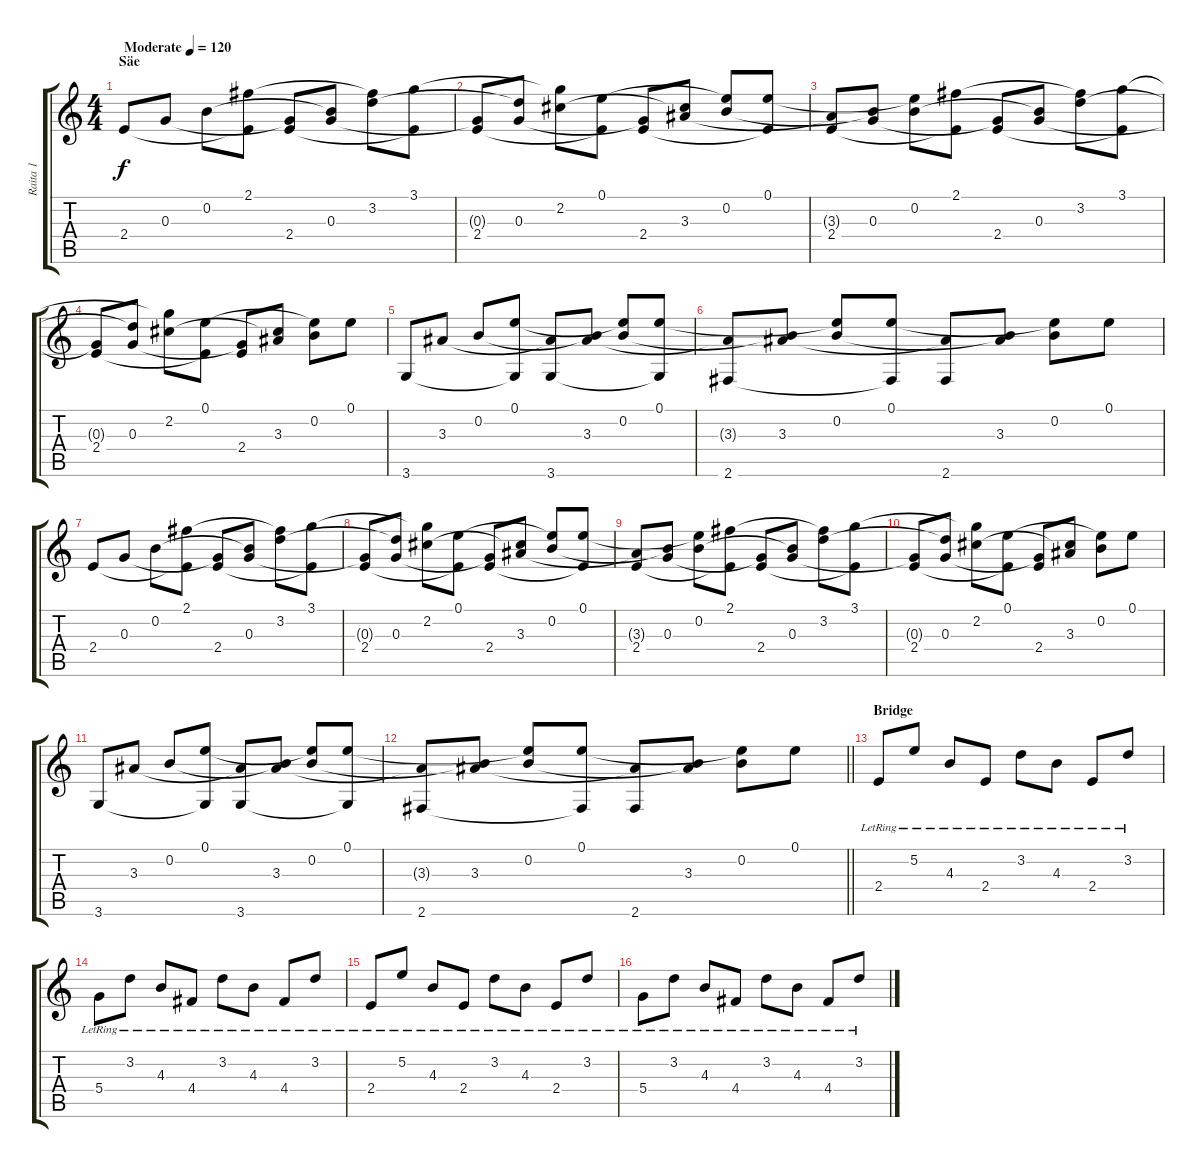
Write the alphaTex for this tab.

\track ("Raita 1" "Raita 1") {instrument acousticguitarsteel}
\staff {score tabs}
\tuning (E4 B3 G3 D3 A2 E2) {hide}
\ts (4 4)
\section ("" "Säe")
\tempo (120 "Moderate")
\clef g2
\ks c
2.4.8{dy f instrument acousticguitarsteel} 0.3.8 0.2.8 (2.1 2.4{t}).8 (0.3{t} 2.4).8 (0.2{t} 0.3).8 (2.1{t} 3.2).8 (3.1 2.4{t}).8 |
(0.3{t} 2.4).8 (3.2{t} 0.3).8 (3.1{t} 2.2).8 (0.1 2.4{t}).8 (0.3{t} 2.4).8 (2.2{t} 3.3).8 (0.1{t} 0.2).8 (0.1 2.4{t}).8 |
(3.3{t} 2.4).8 (0.2{t} 0.3).8 (0.1{t} 0.2).8 (2.1 2.4{t}).8 (0.3{t} 2.4).8 (0.2{t} 0.3).8 (2.1{t} 3.2).8 (3.1 2.4{t}).8 |
(0.3{t} 2.4).8 (3.2{t} 0.3).8 (3.1{t} 2.2).8 (0.1 2.4{t}).8 (0.3{t} 2.4).8 (2.2{t} 3.3).8 (0.1{t} 0.2).8 0.1.8 |
3.6.8 3.3.8 0.2.8 (0.1 3.6{t}).8 (3.3{t} 3.6).8 (0.2{t} 3.3).8 (0.1{t} 0.2).8 (0.1 3.6{t}).8 |
(3.3{t} 2.6).8 (0.2{t} 3.3).8 (0.1{t} 0.2).8 (0.1 2.6{t}).8 (3.3{t} 2.6).8 (0.2{t} 3.3).8 (0.1{t} 0.2).8 0.1.8 |
2.4.8 0.3.8 0.2.8 (2.1 2.4{t}).8 (0.3{t} 2.4).8 (0.2{t} 0.3).8 (2.1{t} 3.2).8 (3.1 2.4{t}).8 |
(0.3{t} 2.4).8 (3.2{t} 0.3).8 (3.1{t} 2.2).8 (0.1 2.4{t}).8 (0.3{t} 2.4).8 (2.2{t} 3.3).8 (0.1{t} 0.2).8 (0.1 2.4{t}).8 |
(3.3{t} 2.4).8 (0.2{t} 0.3).8 (0.1{t} 0.2).8 (2.1 2.4{t}).8 (0.3{t} 2.4).8 (0.2{t} 0.3).8 (2.1{t} 3.2).8 (3.1 2.4{t}).8 |
(0.3{t} 2.4).8 (3.2{t} 0.3).8 (3.1{t} 2.2).8 (0.1 2.4{t}).8 (0.3{t} 2.4).8 (2.2{t} 3.3).8 (0.1{t} 0.2).8 0.1.8 |
3.6.8 3.3.8 0.2.8 (0.1 3.6{t}).8 (3.3{t} 3.6).8 (0.2{t} 3.3).8 (0.1{t} 0.2).8 (0.1 3.6{t}).8 |
\barLineRight lightlight
(3.3{t} 2.6).8 (0.2{t} 3.3).8 (0.1{t} 0.2).8 (0.1 2.6{t}).8 (3.3{t} 2.6).8 (0.2{t} 3.3).8 (0.1{t} 0.2).8 0.1.8 |
\section ("" "Bridge")
2.4{lr}.8 5.2{lr}.8 4.3{lr}.8 2.4{lr}.8 3.2{lr}.8 4.3{lr}.8 2.4{lr}.8 3.2{lr}.8 |
5.4{lr}.8 3.2{lr}.8 4.3{lr}.8 4.4{lr}.8 3.2{lr}.8 4.3{lr}.8 4.4{lr}.8 3.2{lr}.8 |
2.4{lr}.8 5.2{lr}.8 4.3{lr}.8 2.4{lr}.8 3.2{lr}.8 4.3{lr}.8 2.4{lr}.8 3.2{lr}.8 |
5.4{lr}.8 3.2{lr}.8 4.3{lr}.8 4.4{lr}.8 3.2{lr}.8 4.3{lr}.8 4.4{lr}.8 3.2{lr}.8
